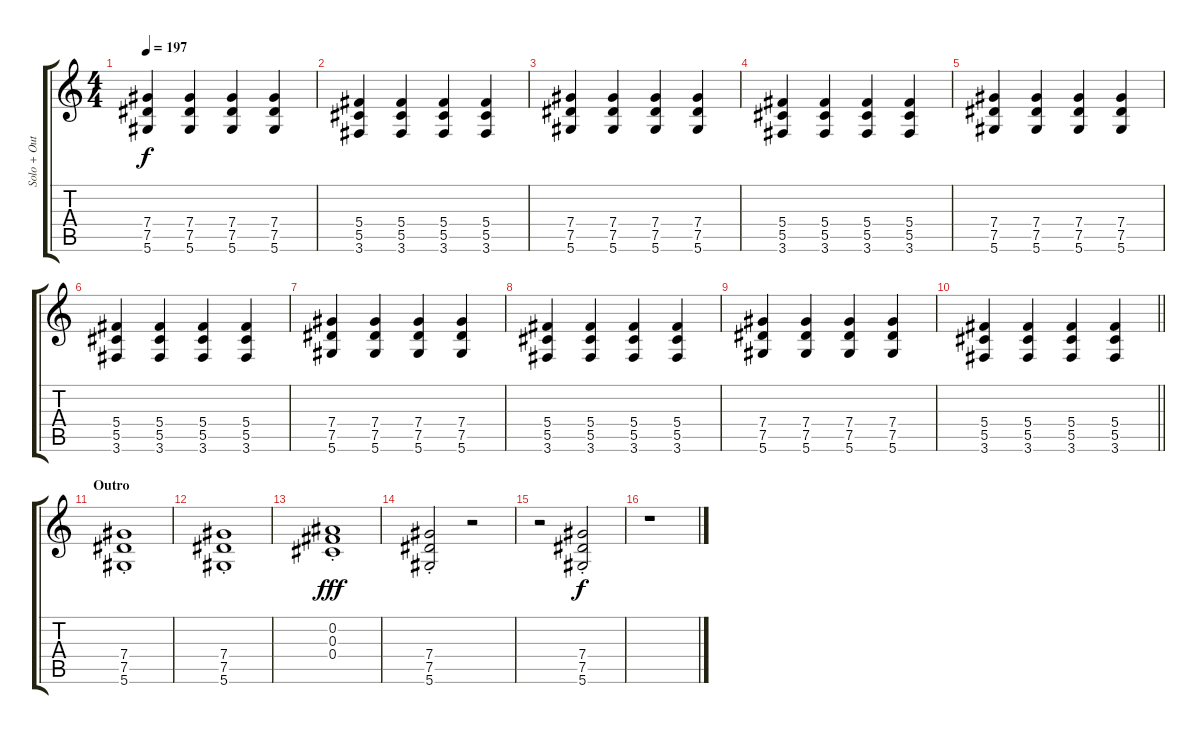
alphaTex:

\track ("Solo + Outro Backup" "Solo + Out") {instrument overdrivenguitar}
\staff {score tabs}
\tuning (Eb4 Bb3 Gb3 Db3 Ab2 Eb2) {hide}
\ts (4 4)
\tempo 197
\clef g2
\ks c
(7.4 7.5 5.6).4{dy f} (7.4 7.5 5.6).4 (7.4 7.5 5.6).4 (7.4 7.5 5.6).4 |
(5.4 5.5 3.6).4 (5.4 5.5 3.6).4 (5.4 5.5 3.6).4 (5.4 5.5 3.6).4 |
(7.4 7.5 5.6).4 (7.4 7.5 5.6).4 (7.4 7.5 5.6).4 (7.4 7.5 5.6).4 |
(5.4 5.5 3.6).4 (5.4 5.5 3.6).4 (5.4 5.5 3.6).4 (5.4 5.5 3.6).4 |
(7.4 7.5 5.6).4 (7.4 7.5 5.6).4 (7.4 7.5 5.6).4 (7.4 7.5 5.6).4 |
(5.4 5.5 3.6).4 (5.4 5.5 3.6).4 (5.4 5.5 3.6).4 (5.4 5.5 3.6).4 |
(7.4 7.5 5.6).4 (7.4 7.5 5.6).4 (7.4 7.5 5.6).4 (7.4 7.5 5.6).4 |
(5.4 5.5 3.6).4 (5.4 5.5 3.6).4 (5.4 5.5 3.6).4 (5.4 5.5 3.6).4 |
(7.4 7.5 5.6).4 (7.4 7.5 5.6).4 (7.4 7.5 5.6).4 (7.4 7.5 5.6).4 |
\barLineRight lightlight
(5.4 5.5 3.6).4 (5.4 5.5 3.6).4 (5.4 5.5 3.6).4 (5.4 5.5 3.6).4 |
\section ("" "Outro")
(7.4{st} 7.5{st} 5.6{st}).1 |
(7.4{st} 7.5{st} 5.6{st}).1 |
(0.2{st} 0.3{st} 0.4{st}).1{dy fff} |
(7.4{st} 7.5{st} 5.6{st}).2 r.2 |
r.2 (7.4{st} 7.5{st} 5.6{st}).2{dy f} |
r.1
